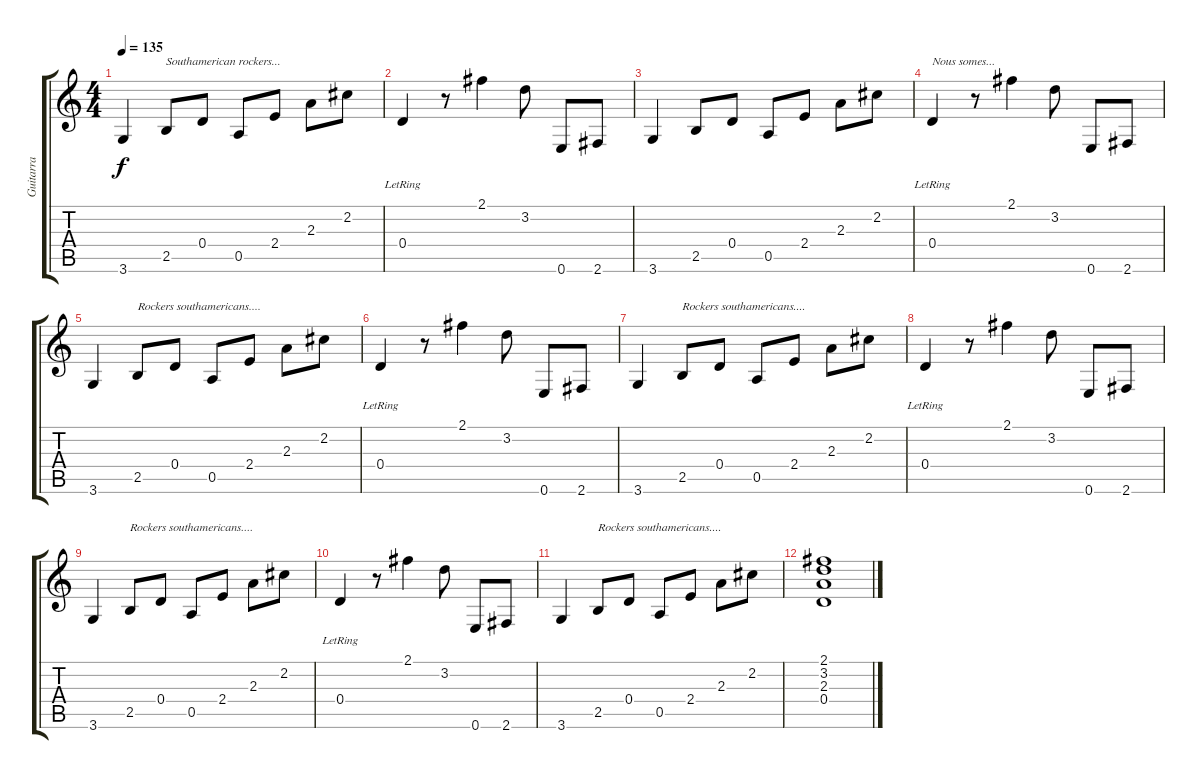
\track ("Guitarra" "Guitarra") {instrument electricguitarclean}
\staff {score tabs}
\tuning (E4 B3 G3 D3 A2 E2) {hide}
\ts (4 4)
\tempo 135
\clef g2
\ks c
3.6.4{dy f} 2.5.8{txt "Southamerican rockers..."} 0.4.8 0.5.8 2.4.8 2.3.8 2.2.8 |
0.4{lr}.4 r.8 2.1.4 3.2.8 0.6.8 2.6.8 |
3.6.4 2.5.8 0.4.8 0.5.8 2.4.8 2.3.8 2.2.8 |
0.4{lr}.4{txt "Nous somes..."} r.8 2.1.4 3.2.8 0.6.8 2.6.8 |
3.6.4 2.5.8{txt "Rockers southamericans...."} 0.4.8 0.5.8 2.4.8 2.3.8 2.2.8 |
0.4{lr}.4 r.8 2.1.4 3.2.8 0.6.8 2.6.8 |
3.6.4 2.5.8{txt "Rockers southamericans...."} 0.4.8 0.5.8 2.4.8 2.3.8 2.2.8 |
0.4{lr}.4 r.8 2.1.4 3.2.8 0.6.8 2.6.8 |
3.6.4 2.5.8{txt "Rockers southamericans...."} 0.4.8 0.5.8 2.4.8 2.3.8 2.2.8 |
0.4{lr}.4 r.8 2.1.4 3.2.8 0.6.8 2.6.8 |
3.6.4 2.5.8{txt "Rockers southamericans...."} 0.4.8 0.5.8 2.4.8 2.3.8 2.2.8 |
(2.1 3.2 2.3 0.4).1
